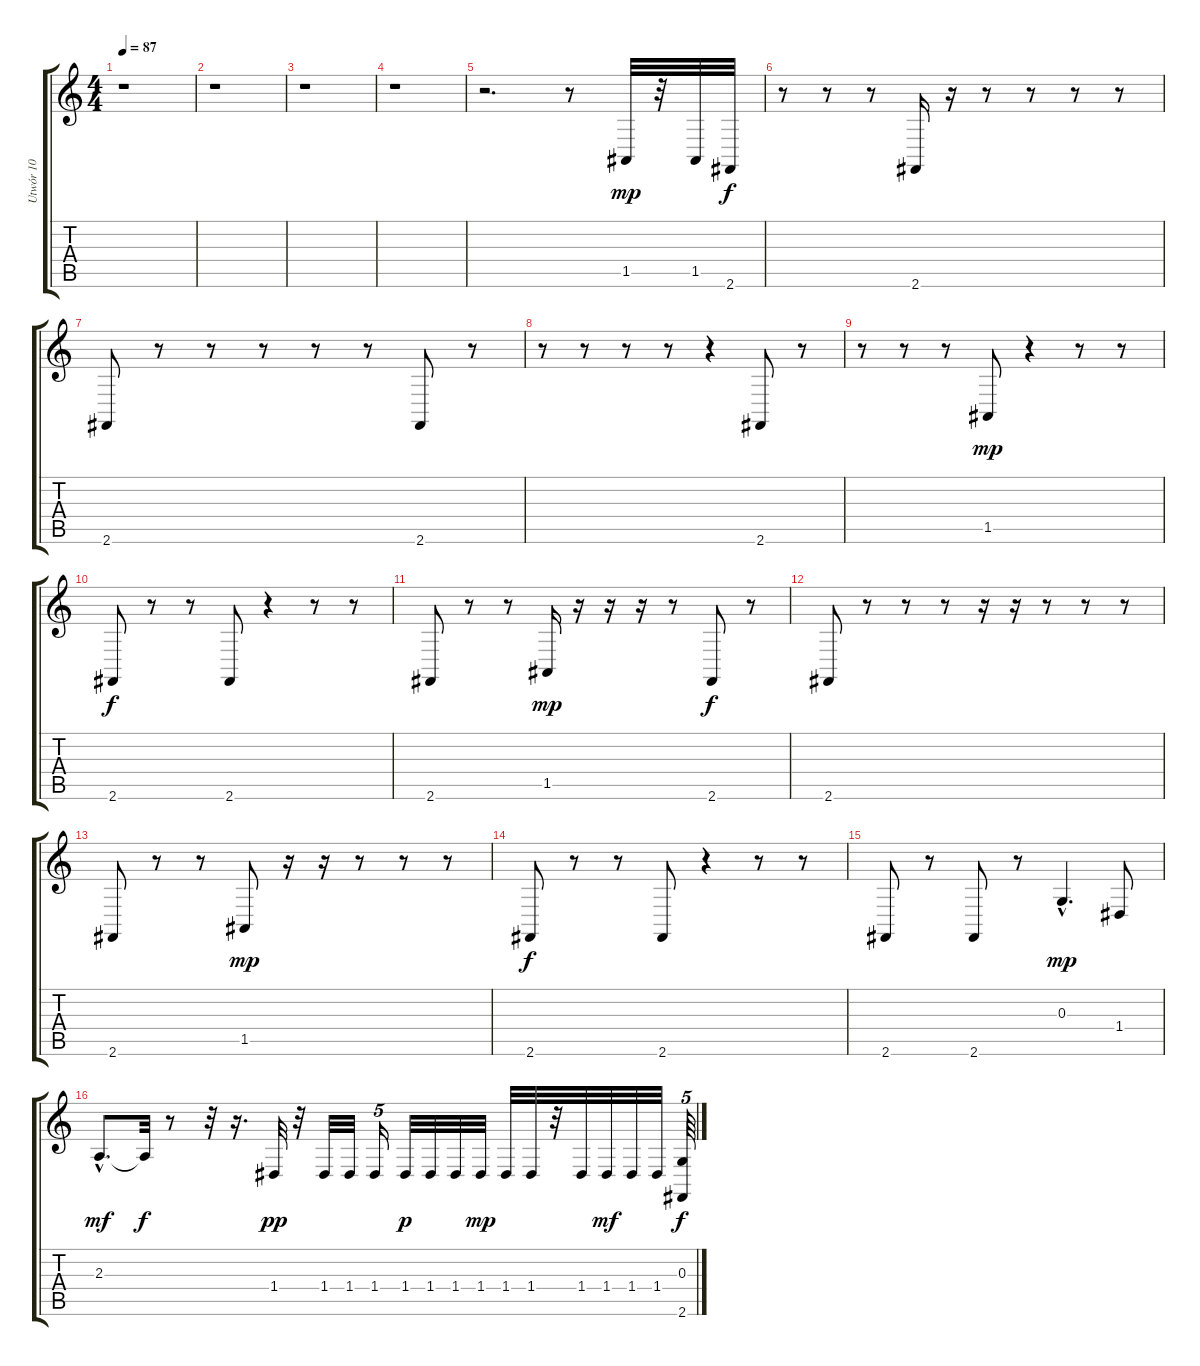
\track ("Utwór 10" "Utwór 10") {instrument acousticgrandpiano}
\staff {score tabs}
\tuning (E4 B3 G3 D3 A2 E2) {hide}
\ts (4 4)
\tempo 87
\clef g2
\ks c
r.1{dy mp} |
r.1 |
r.1 |
r.1 |
r.2{d} r.8 1.5.32 r.32 1.5.32 2.6.32{dy f} |
r.8 r.8 r.8 2.6.16 r.16 r.8 r.8 r.8 r.8 |
2.6.8 r.8 r.8 r.8 r.8 r.8 2.6.8 r.8 |
r.8 r.8 r.8 r.8 r.4 2.6.8 r.8 |
r.8 r.8 r.8 1.5.8{dy mp} r.4 r.8 r.8 |
2.6.8{dy f} r.8 r.8 2.6.8 r.4 r.8 r.8 |
2.6.8 r.8 r.8 1.5.16{dy mp} r.16 r.16 r.16 r.8 2.6.8{dy f} r.8 |
2.6.8 r.8 r.8 r.8 r.16 r.16 r.8 r.8 r.8 |
2.6.8 r.8 r.8 1.5.8{dy mp} r.16 r.16 r.8 r.8 r.8 |
2.6.8{dy f} r.8 r.8 2.6.8 r.4 r.8 r.8 |
2.6.8 r.8 2.6.8 r.8 0.3{hac}.4{d dy mp} 1.4.8 |
2.3{hac}.8{d dy mf} 2.3{t}.32{dy f} r.8 r.32 r.16{d} 1.4.32{dy pp} r.32 1.4.32 1.4.32 1.4.16{tu (5 4)} 1.4.32{dy p} 1.4.32 1.4.32 1.4.32{dy mp} 1.4.32 1.4.32 r.32 1.4.32 1.4.32{dy mf} 1.4.32 1.4.32 (0.3 2.6).64{tu (5 4) dy f}
